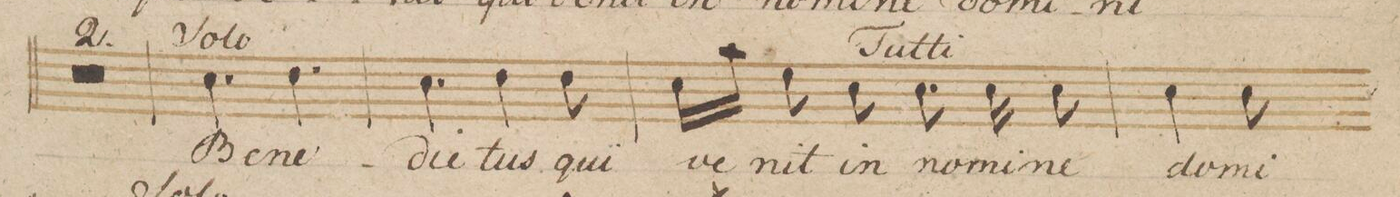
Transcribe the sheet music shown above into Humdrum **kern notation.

**kern	**text
*I"Canto	*
*clefC1	*
*k[b-e-]	*
*M6/8	*
1.r	.
=30	=30
=31	=31
4.a\	Be-
4.b-\	-ne-
=32	=32
4.a\	-dic-
4b-\	-tus
8b-\	qui
=33	=33
16a\LL	ve-
16ff\JJ	.
8cc\	-nit
8a\	in
8.a\	no-
16a\	-mi-
8a\	-ne
=34	=34
4a\	do-
8a\	-mi-
*-	*-
